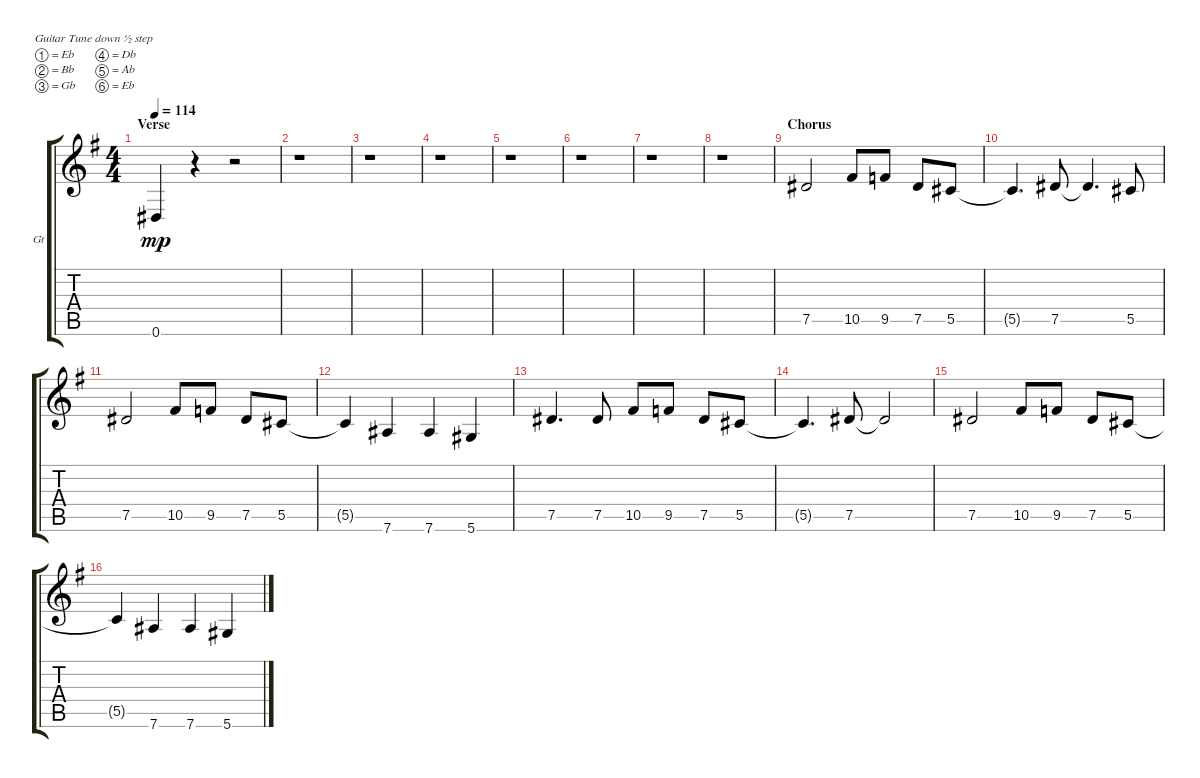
\bracketExtendMode groupsimilarinstruments
\firstSystemTrackNameOrientation horizontal
\otherSystemsTrackNameOrientation horizontal
\track ("Cello arr. for Guitar" "Gt") {instrument cello}
\staff {score tabs}
\tuning (Eb4 Bb3 Gb3 Db3 Ab2 Eb2)
\displaytranspose 12
\ts (4 4)
\section ("" "Verse")
\tempo 114
\clef g2
\scale
1.05549
\ks g
0.6.4{dy mp} r.4 r.2 |
\scale
0.944515 r.1 |
\scale
1.05549 r.1 |
\scale
0.944515 r.1 |
\scale
1.05549 r.1 |
\scale
0.944515 r.1 |
\scale
1.05549 r.1 |
\scale
0.944515 r.1 |
\section ("" "Chorus")
\scale
1.05549 7.5.2 10.5.8 9.5.8 7.5.8 5.5.8 |
\scale
0.944515 5.5{t}.4{d} 7.5.8 7.5{t}.4{d} 5.5.8 |
\scale
1.05549 7.5.2 10.5.8 9.5.8 7.5.8 5.5.8 |
\scale
0.944515 5.5{t}.4 7.6.4 7.6.4 5.6.4 |
\scale
1.05549 7.5.4{d} 7.5.8 10.5.8 9.5.8 7.5.8 5.5.8 |
\scale
0.944515 5.5{t}.4{d} 7.5.8 7.5{t}.2 |
\scale
1.05549 7.5.2 10.5.8 9.5.8 7.5.8 5.5.8 |
\scale
0.944515 5.5{t}.4 7.6.4 7.6.4 5.6.4
